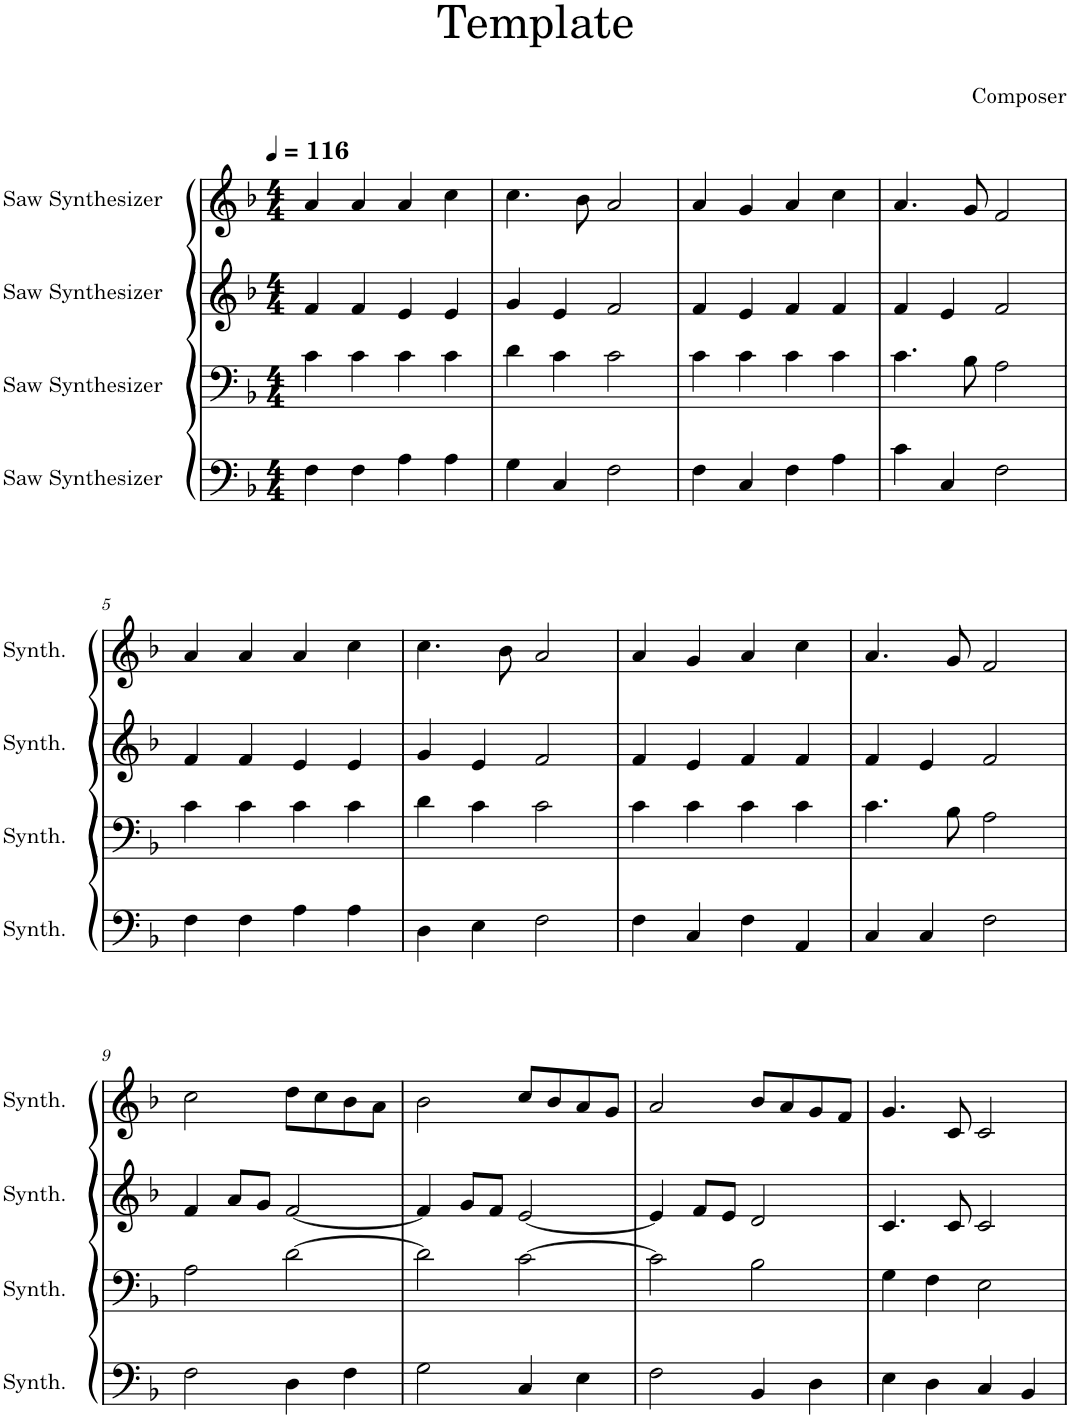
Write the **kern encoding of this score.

**kern	**kern	**kern	**kern
*part4	*part3	*part2	*part1
*staff4	*staff3	*staff2	*staff1
*I"Saw Synthesizer	*I"Saw Synthesizer	*I"Saw Synthesizer	*I"Saw Synthesizer
*I'Synth.	*I'Synth.	*I'Synth.	*I'Synth.
*clefF4	*clefF4	*clefG2	*clefG2
*k[b-]	*k[b-]	*k[b-]	*k[b-]
*M4/4	*M4/4	*M4/4	*M4/4
*MM116	*MM116	*MM116	*MM116
=1	=1	=1	=1
4F\	4c\	4f/	4a/
4F\	4c\	4f/	4a/
4A\	4c\	4e/	4a/
4A\	4c\	4e/	4cc\
=2	=2	=2	=2
4G\	4d\	4g/	4.cc\
4C/	4c\	4e/	.
.	.	.	8b-\
2F\	2c\	2f/	2a/
=3	=3	=3	=3
4F\	4c\	4f/	4a/
4C/	4c\	4e/	4g/
4F\	4c\	4f/	4a/
4A\	4c\	4f/	4cc\
=4	=4	=4	=4
4c\	4.c\	4f/	4.a/
4C/	.	4e/	.
.	8B-\	.	8g/
2F\	2A\	2f/	2f/
!!LO:LB:g=z
=5	=5	=5	=5
4F\	4c\	4f/	4a/
4F\	4c\	4f/	4a/
4A\	4c\	4e/	4a/
4A\	4c\	4e/	4cc\
=6	=6	=6	=6
4D\	4d\	4g/	4.cc\
4E\	4c\	4e/	.
.	.	.	8b-\
2F\	2c\	2f/	2a/
=7	=7	=7	=7
4F\	4c\	4f/	4a/
4C/	4c\	4e/	4g/
4F\	4c\	4f/	4a/
4AA/	4c\	4f/	4cc\
=8	=8	=8	=8
4C/	4.c\	4f/	4.a/
4C/	.	4e/	.
.	8B-\	.	8g/
2F\	2A\	2f/	2f/
!!LO:LB:g=z
=9	=9	=9	=9
2F\	2A\	4f/	2cc\
.	.	8a/L	.
.	.	8g/J	.
4D\	[2d\	[2f/	8dd\L
.	.	.	8cc\
4F\	.	.	8b-\
.	.	.	8a\J
=10	=10	=10	=10
2G\	2d\]	4f/]	2b-\
.	.	8g/L	.
.	.	8f/J	.
4C/	[2c\	[2e/	8cc/L
.	.	.	8b-/
4E\	.	.	8a/
.	.	.	8g/J
=11	=11	=11	=11
2F\	2c\]	4e/]	2a/
.	.	8f/L	.
.	.	8e/J	.
4BB-/	2B-\	2d/	8b-/L
.	.	.	8a/
4D\	.	.	8g/
.	.	.	8f/J
=12	=12	=12	=12
4E\	4G\	4.c/	4.g/
4D\	4F\	.	.
.	.	8c/	8c/
4C/	2E\	2c/	2c/
4BB-/	.	.	.
=	=	=	=
*-	*-	*-	*-
